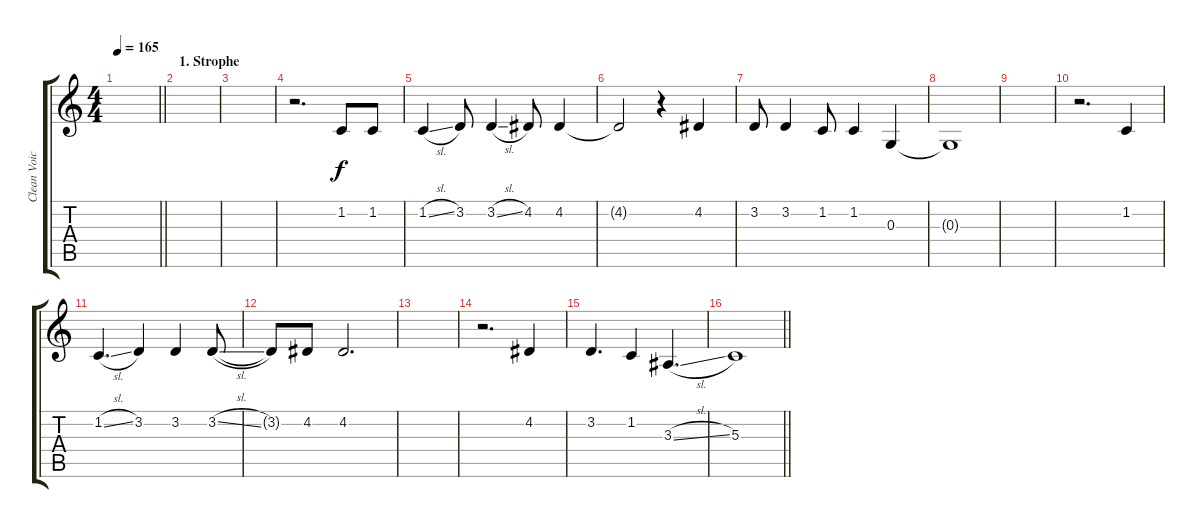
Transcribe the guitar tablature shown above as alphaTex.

\track ("Clean Voice" "Clean Voic") {instrument flute}
\staff {score tabs}
\tuning (E4 B3 G3 D3 A2 E2) {hide}
\ts (4 4)
\tempo 165
\clef g2
\barLineRight lightlight
\ks c
|
\section ("" "1. Strophe")
|
|
r.2{d} 1.2.8 1.2.8 |
1.2{sl}.4 3.2.8 3.2{sl}.4 4.2.8 4.2.4 |
4.2{t}.2 r.4 4.2.4 |
3.2.8 3.2.4 1.2.8 1.2.4 0.3.4 |
0.3{t}.1 |
|
r.2{d} 1.2.4 |
1.2{sl}.4{d} 3.2.4 3.2.4 3.2{sl}.8 |
3.2{t}.8 4.2.8 4.2.2{d} |
|
r.2{d} 4.2.4 |
3.2.4{d} 1.2.4 3.3{sl}.4{d} |
\barLineRight lightlight
5.3.1
